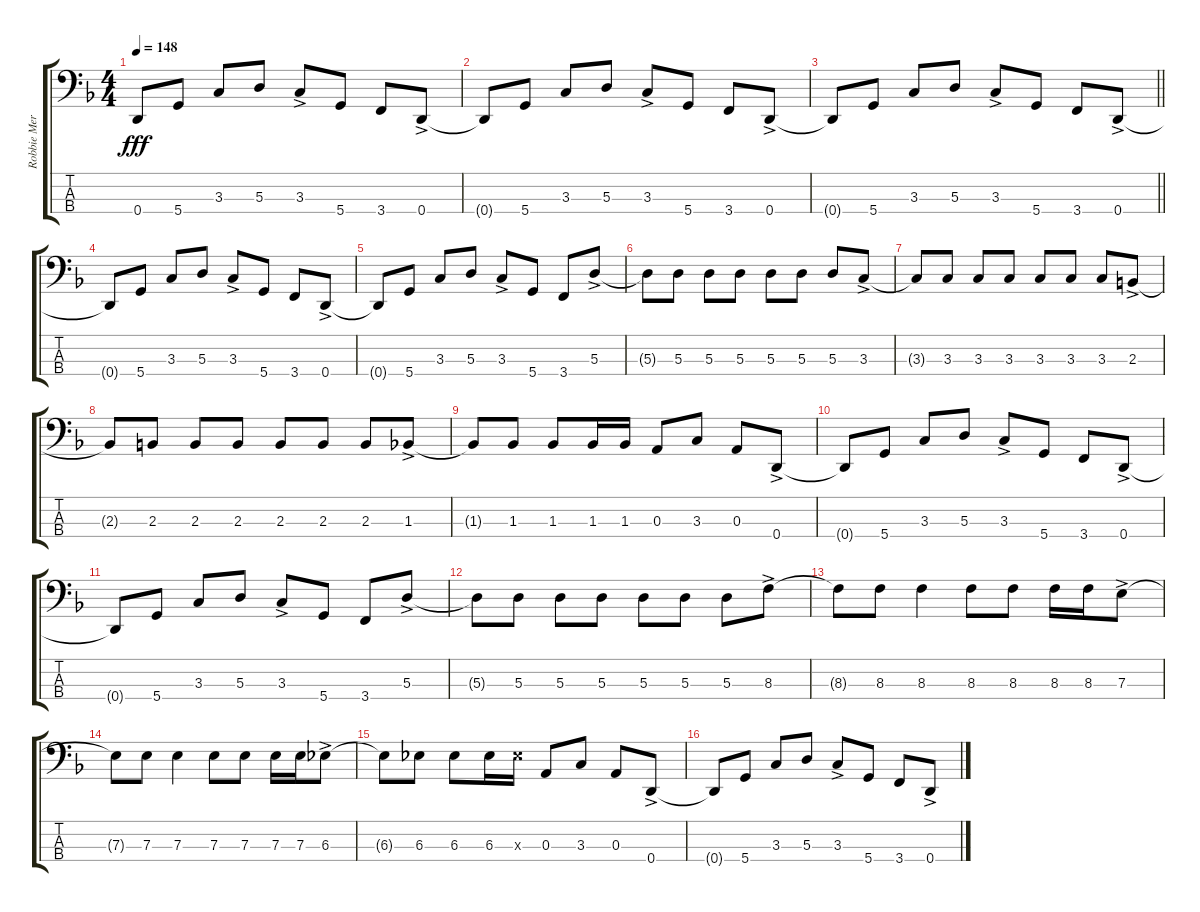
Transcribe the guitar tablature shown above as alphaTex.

\track ("Robbie Merrill" "Robbie Mer") {instrument electricbassfinger}
\staff {score tabs}
\tuning (G2 D2 A1 D1) {hide}
\ts (4 4)
\tempo 148
\clef f4
\ks f
0.4{t}.8{dy fff} 5.4.8 3.3.8 5.3.8 3.3{ac}.8 5.4.8 3.4.8 0.4{ac}.8 |
0.4{t}.8 5.4.8 3.3.8 5.3.8 3.3{ac}.8 5.4.8 3.4.8 0.4{ac}.8 |
\barLineRight lightlight
0.4{t}.8 5.4.8 3.3.8 5.3.8 3.3{ac}.8 5.4.8 3.4.8 0.4{ac}.8 |
0.4{t}.8 5.4.8 3.3.8 5.3.8 3.3{ac}.8 5.4.8 3.4.8 0.4{ac}.8 |
0.4{t}.8 5.4.8 3.3.8 5.3.8 3.3{ac}.8 5.4.8 3.4.8 5.3{ac}.8 |
5.3{t}.8 5.3.8 5.3.8 5.3.8 5.3.8 5.3.8 5.3.8 3.3{ac}.8 |
3.3{t}.8 3.3.8 3.3.8 3.3.8 3.3.8 3.3.8 3.3.8 2.3{ac}.8 |
2.3{t}.8 2.3.8 2.3.8 2.3.8 2.3.8 2.3.8 2.3.8 1.3{ac}.8 |
1.3{t}.8 1.3.8 1.3.8 1.3.16 1.3.16 0.3.8 3.3.8 0.3.8 0.4{ac}.8 |
0.4{t}.8 5.4.8 3.3.8 5.3.8 3.3{ac}.8 5.4.8 3.4.8 0.4{ac}.8 |
0.4{t}.8 5.4.8 3.3.8 5.3.8 3.3{ac}.8 5.4.8 3.4.8 5.3{ac}.8 |
5.3{t}.8 5.3.8 5.3.8 5.3.8 5.3.8 5.3.8 5.3.8 8.3{ac}.8 |
8.3{t}.8 8.3.8 8.3.4 8.3.8 8.3.8 8.3.16 8.3.16 7.3{ac}.8 |
7.3{t}.8 7.3.8 7.3.4 7.3.8 7.3.8 7.3.16 7.3.16 6.3{ac}.8 |
6.3{t}.8 6.3.8 6.3.8 6.3.16 6.3{x}.16 0.3.8 3.3.8 0.3.8 0.4{ac}.8 |
0.4{t}.8 5.4.8 3.3.8 5.3.8 3.3{ac}.8 5.4.8 3.4.8 0.4{ac}.8
